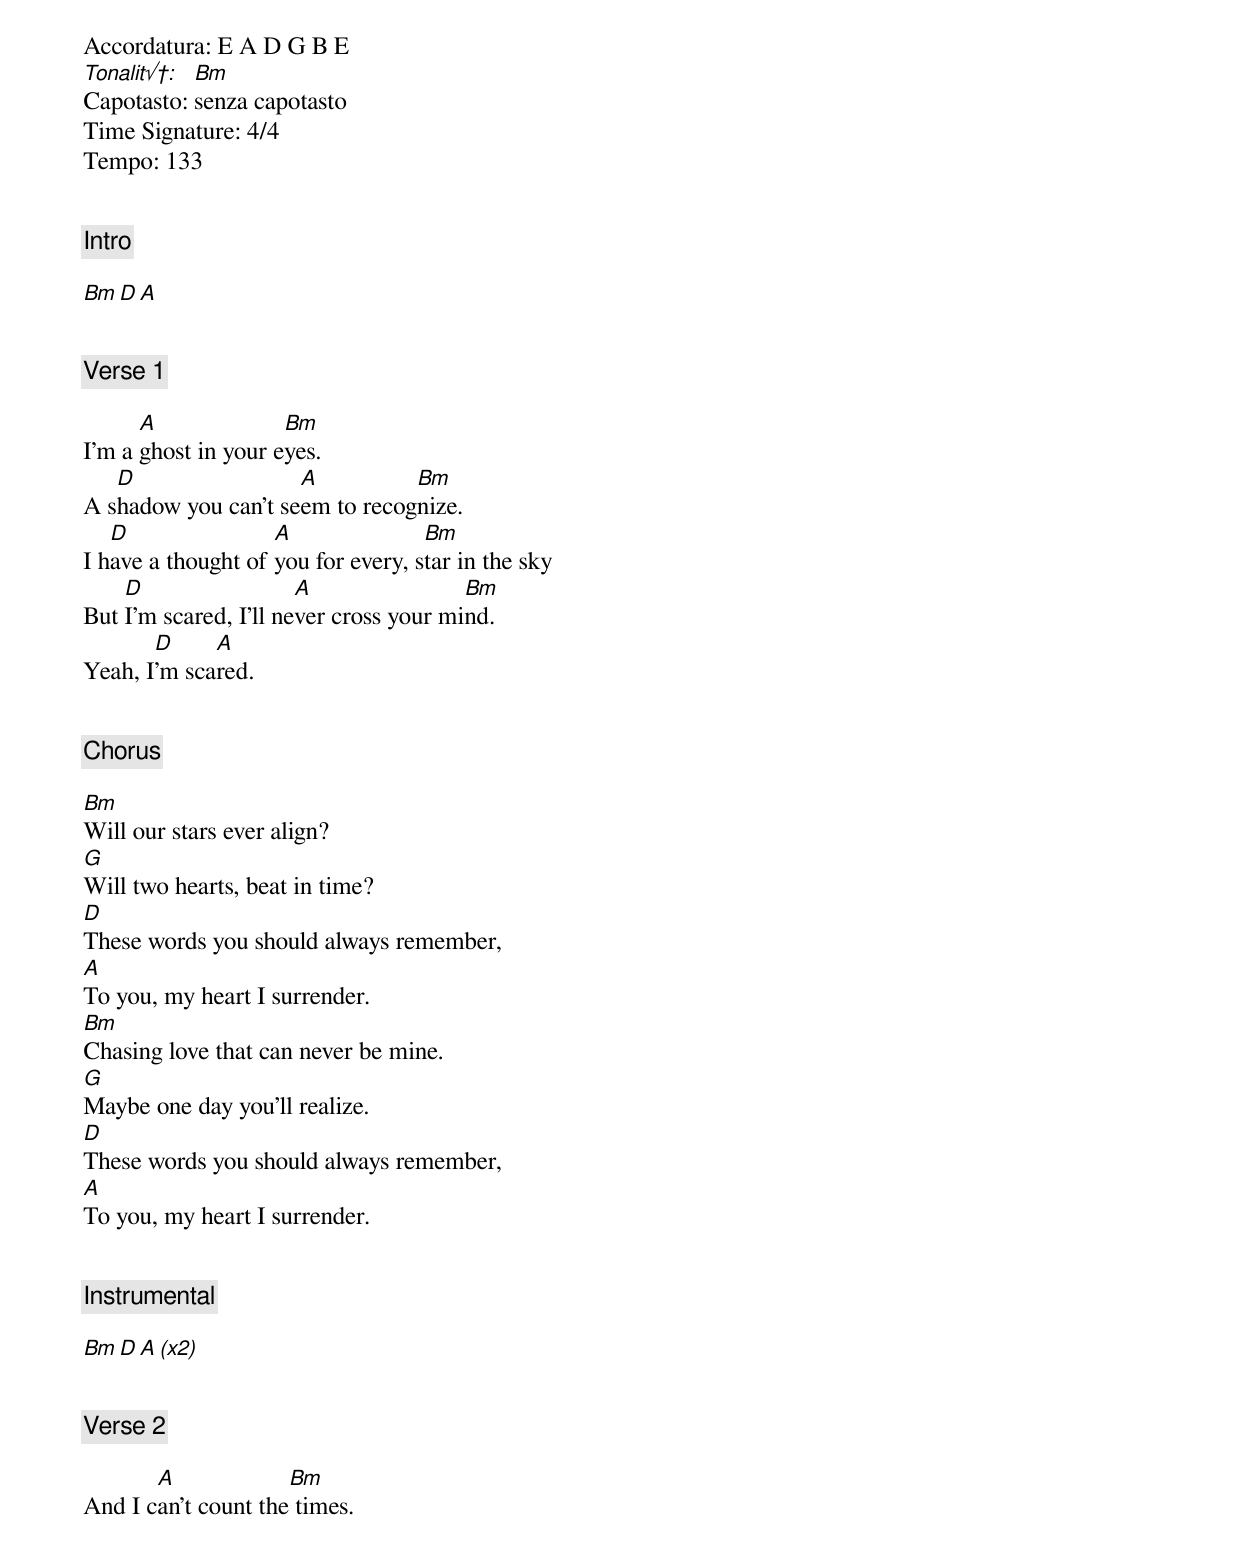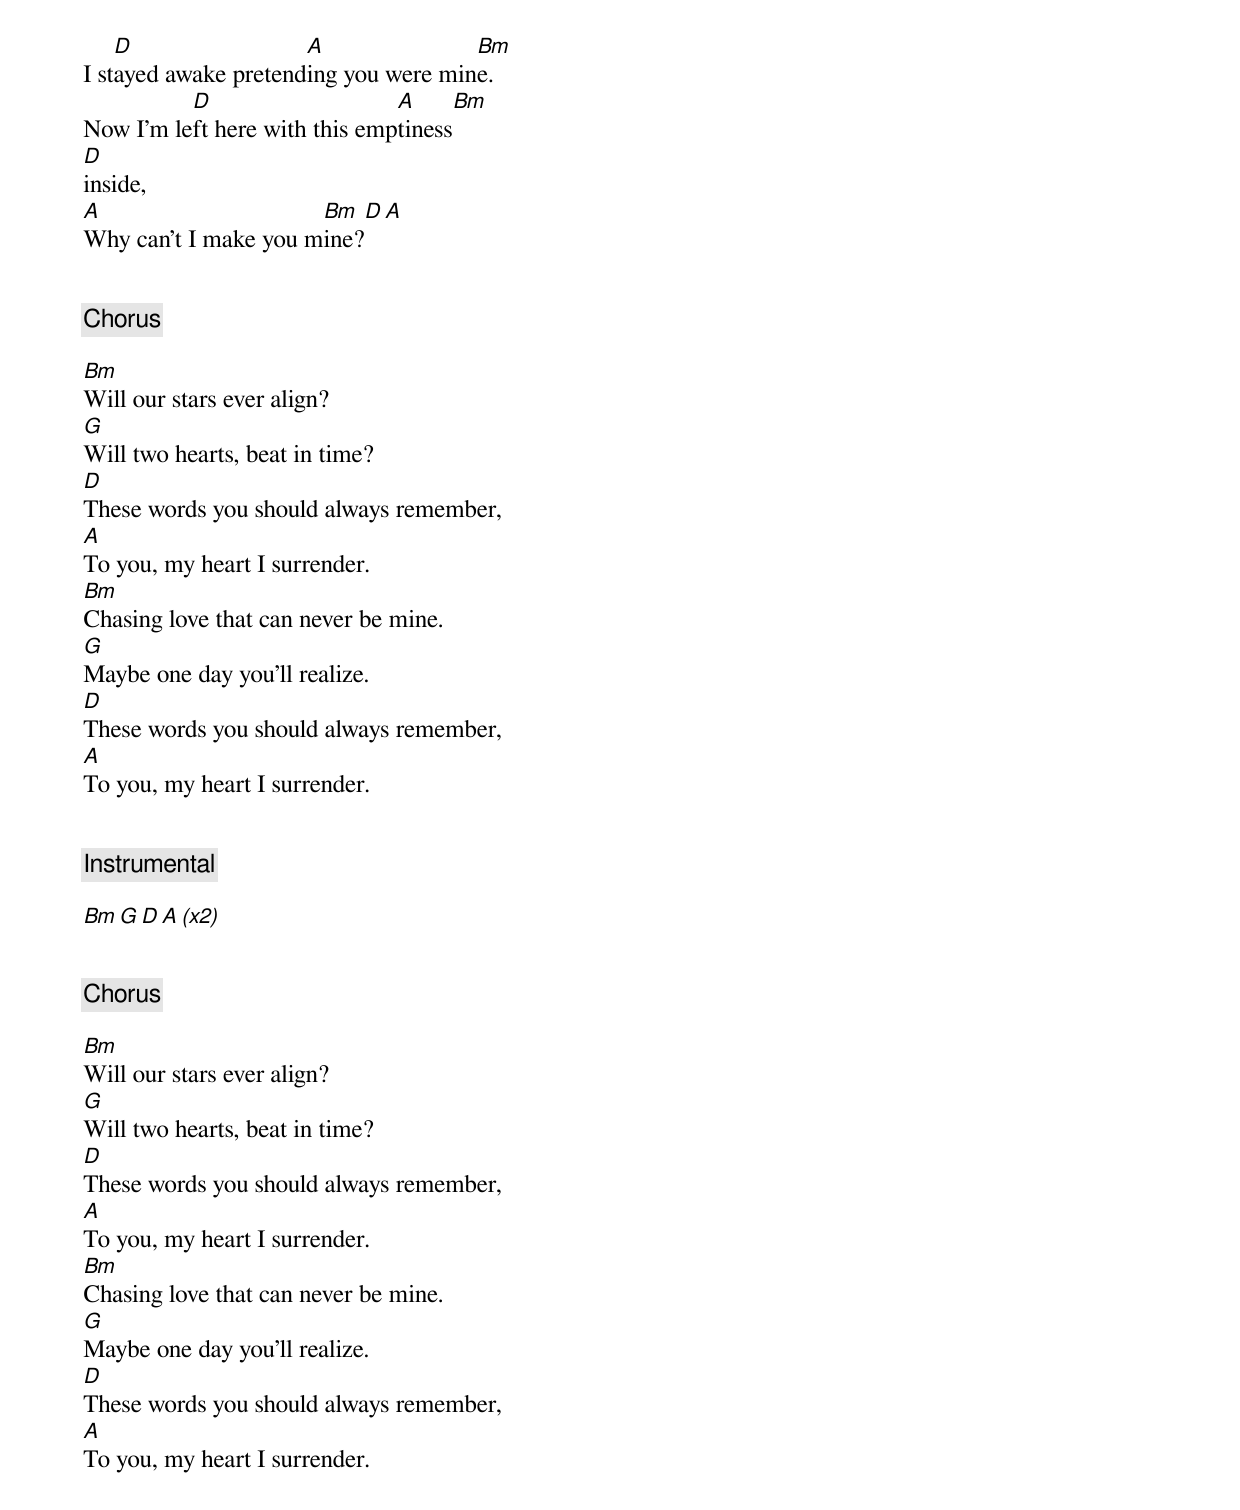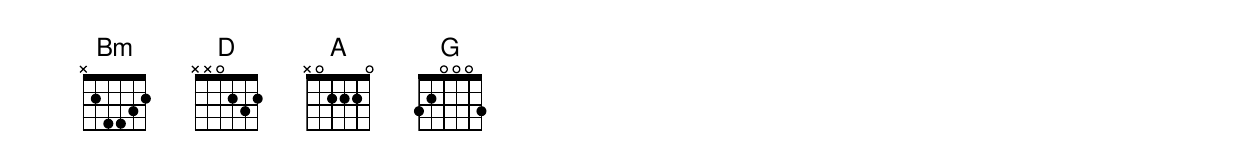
Accordatura: E A D G B E
Tonalit√†: Bm
Capotasto: senza capotasto
Time Signature: 4/4
Tempo: 133


[Intro]

Bm D A


[Verse 1]

      A              Bm
I'm a ghost in your eyes.
   D                 A          Bm
A shadow you can't seem to recognize.
   D                A               Bm
I have a thought of you for every, star in the sky
    D                  A                Bm
But I'm scared, I'll never cross your mind.
       D     A
Yeah, I'm scared.


[Chorus]

Bm
Will our stars ever align?
G
Will two hearts, beat in time?
D
These words you should always remember,
A
To you, my heart I surrender.
Bm
Chasing love that can never be mine.
G
Maybe one day you'll realize.
D
These words you should always remember,
A
To you, my heart I surrender.


[Instrumental]

Bm D A (x2)


[Verse 2]

       A             Bm
And I can't count the times.
    D                 A               Bm
I stayed awake pretending you were mine.
          D                    A        Bm
Now I'm left here with this emptiness
D
inside,
A                     Bm  D A
Why can't I make you mine?


[Chorus]

Bm
Will our stars ever align?
G
Will two hearts, beat in time?
D
These words you should always remember,
A
To you, my heart I surrender.
Bm
Chasing love that can never be mine.
G
Maybe one day you'll realize.
D
These words you should always remember,
A
To you, my heart I surrender.


[Instrumental]

Bm G D A (x2)


[Chorus]

Bm
Will our stars ever align?
G
Will two hearts, beat in time?
D
These words you should always remember,
A
To you, my heart I surrender.
Bm
Chasing love that can never be mine.
G
Maybe one day you'll realize.
D
These words you should always remember,
A
To you, my heart I surrender.
